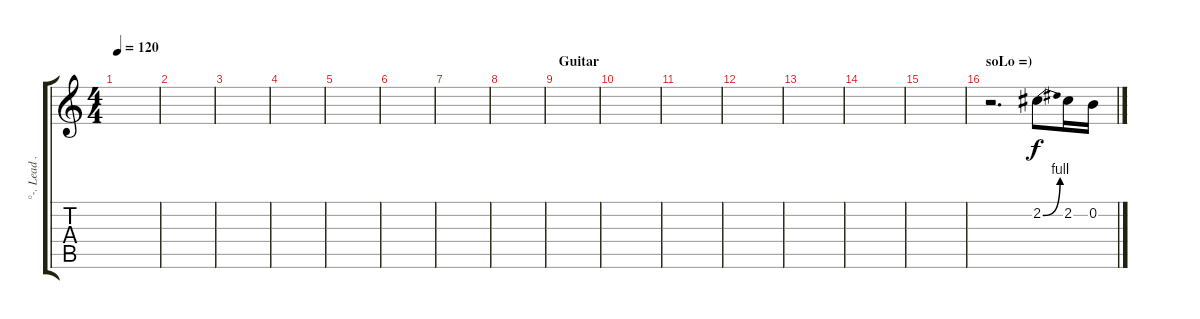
\track ("°-. Lead .-°" "°-. Lead .") {instrument overdrivenguitar}
\staff {score tabs}
\tuning (E4 B3 G3 D3 A2 E2) {hide}
\ts (4 4)
\tempo 120
\clef g2
\ks c
|
|
|
|
|
|
|
|
\section ("" "Guitar")
|
|
|
|
|
|
|
\section ("" "soLo =)")
r.2{d} 2.2{be (bend 0 0 60 4)}.8 2.2.16 0.2.16
